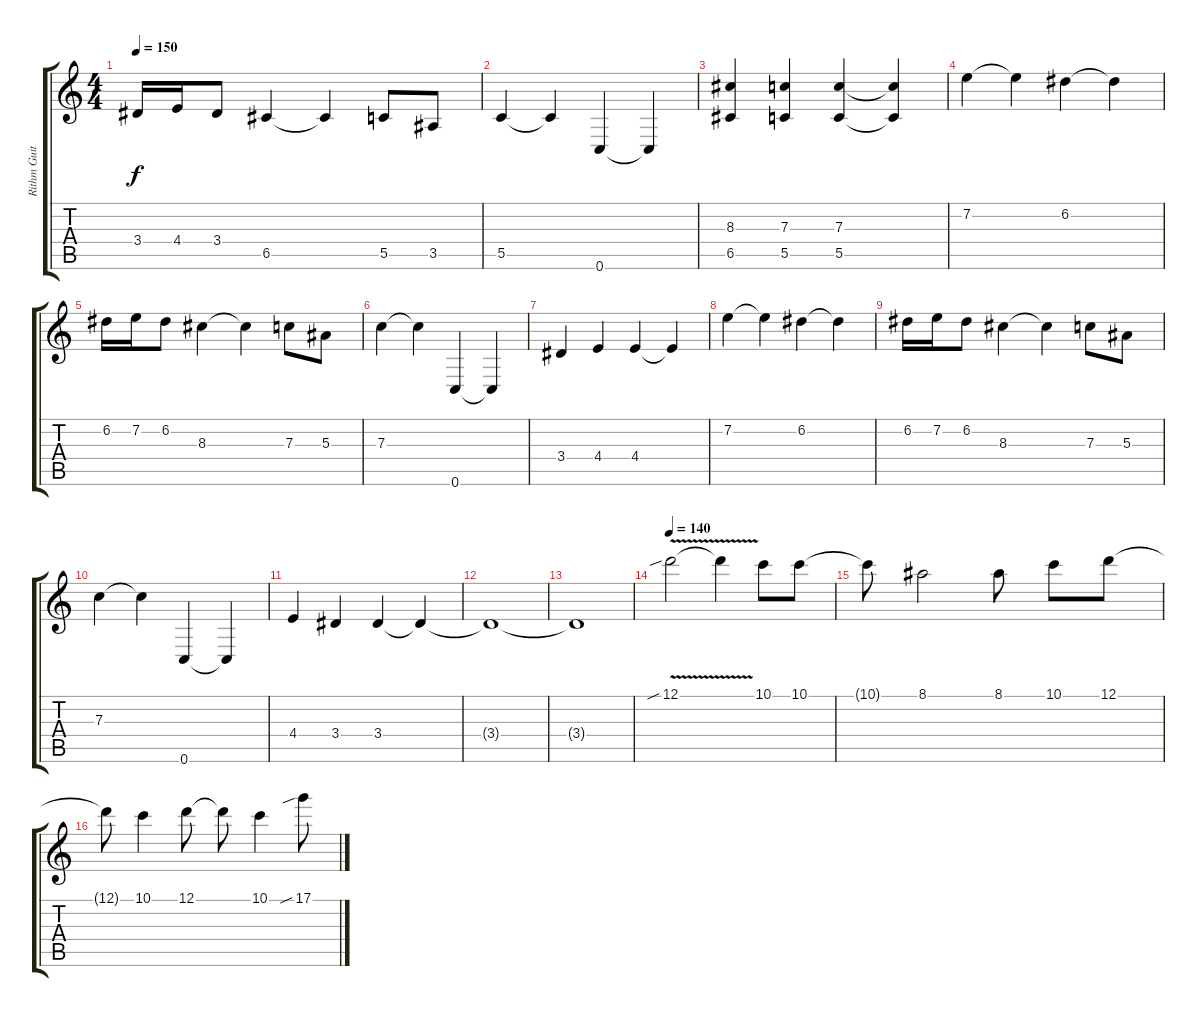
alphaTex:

\track ("Rithm Guitar" "Rithm Guit") {instrument distortionguitar}
\staff {score tabs}
\tuning (D4 A3 F3 C3 G2 C2) {hide}
\ts (4 4)
\tempo 150
\clef g2
\ks c
3.4.16{dy f} 4.4.16 3.4.8 6.5.4 6.5{t}.4 5.5.8 3.5.8 |
5.5.4 5.5{t}.4 0.6.4 0.6{t}.4 |
(8.3 6.5).4 (7.3 5.5).4 (7.3 5.5).4 (7.3{t} 5.5{t}).4 |
7.2.4 7.2{t}.4 6.2.4 6.2{t}.4 |
6.2.16 7.2.16 6.2.8 8.3.4 8.3{t}.4 7.3.8 5.3.8 |
7.3.4 7.3{t}.4 0.6.4 0.6{t}.4 |
3.4.4 4.4.4 4.4.4 4.4{t}.4 |
7.2.4 7.2{t}.4 6.2.4 6.2{t}.4 |
6.2.16 7.2.16 6.2.8 8.3.4 8.3{t}.4 7.3.8 5.3.8 |
7.3.4 7.3{t}.4 0.6.4 0.6{t}.4 |
4.4.4 3.4.4 3.4.4 3.4{t}.4 |
3.4{t}.1 |
3.4{t}.1 |
\tempo 135
\tempo 140
12.1{v sib}.2 12.1{t}.4 10.1.8 10.1.8 |
10.1{t}.8 8.1.2 8.1.8 10.1.8 12.1.8 |
12.1{t}.8 10.1.4 12.1.8 12.1{t}.8 10.1.4 17.1{sib}.8
